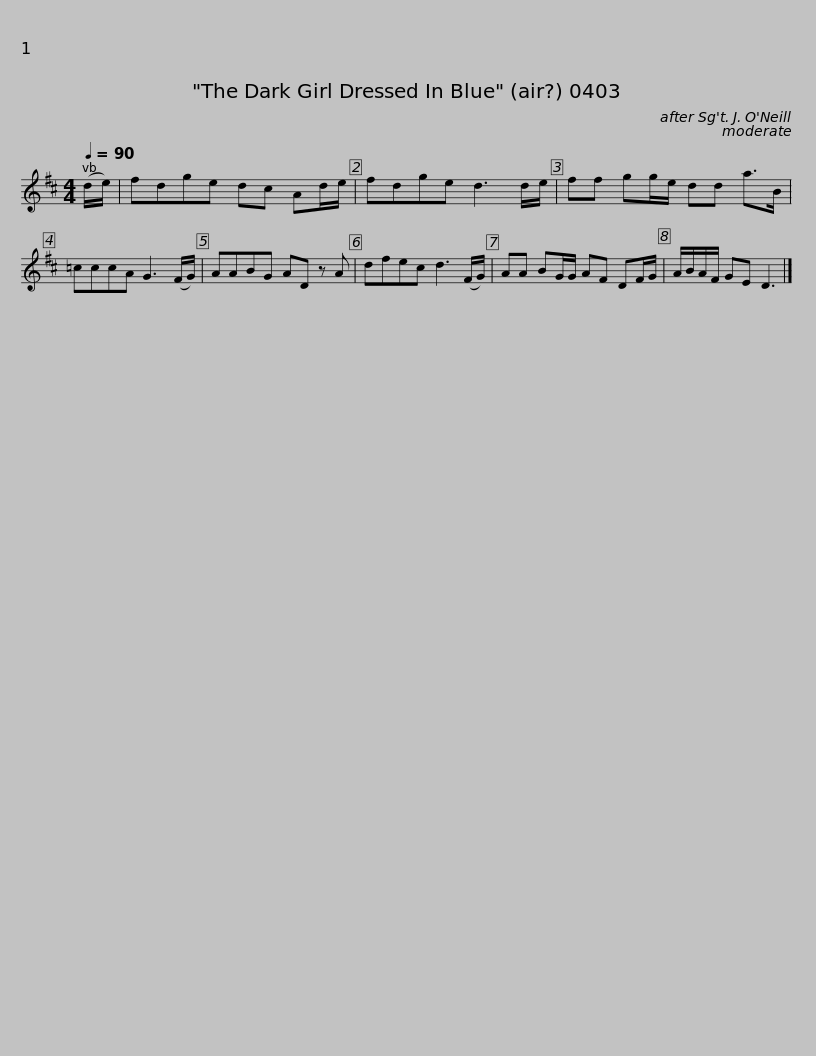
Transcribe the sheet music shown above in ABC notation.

X:1
L:1/8
Q:1/4=90
M:4/4
I:linebreak $
K:D
V:1 treble
V:1
 (d/e/) | fdge dc Ad/e/ | fdge d3 d/e/ | ff gg/e/ dd a>B | =cccA G3 (F/G/) | %5
 AABG AD z A |$ dfec d3 (F/G/) | AA BG/G/ AF DF/G/ | A/B/A/F/ GE D3 |] %9
